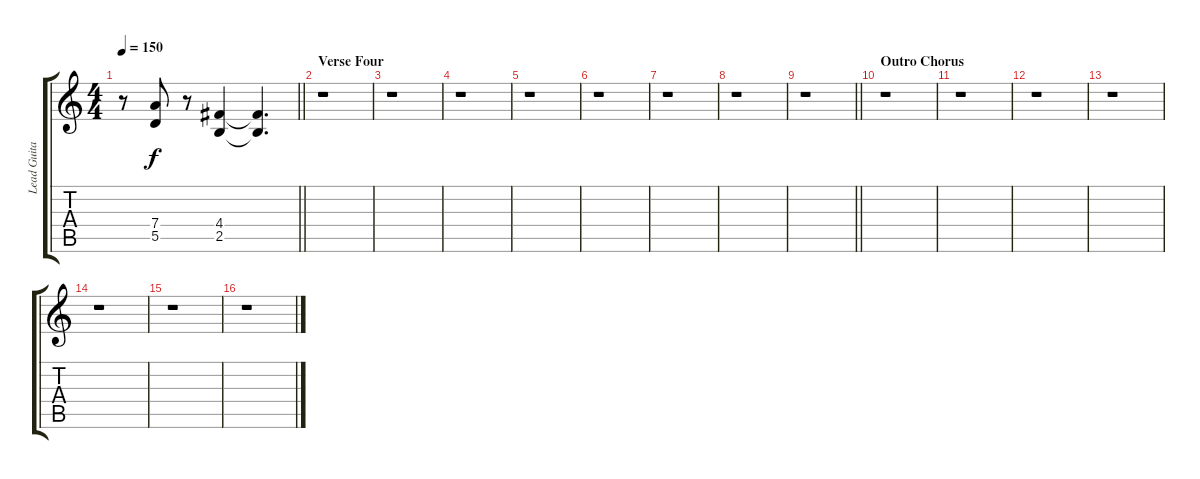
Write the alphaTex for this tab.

\track ("Lead Guitar" "Lead Guita") {instrument overdrivenguitar}
\staff {score tabs}
\tuning (E4 B3 G3 D3 A2 E2) {hide}
\ts (4 4)
\tempo 150
\clef g2
\barLineRight lightlight
\ks c
r.8{dy f} (7.4 5.5).8 r.8 (4.4 2.5).4 (4.4{t} 2.5{t}).4{d} |
\section ("" "Verse Four")
r.1 |
r.1 |
r.1 |
r.1 |
r.1 |
r.1 |
r.1 |
\barLineRight lightlight
r.1 |
\section ("" "Outro Chorus")
r.1 |
r.1 |
r.1 |
r.1 |
r.1 |
r.1 |
r.1
